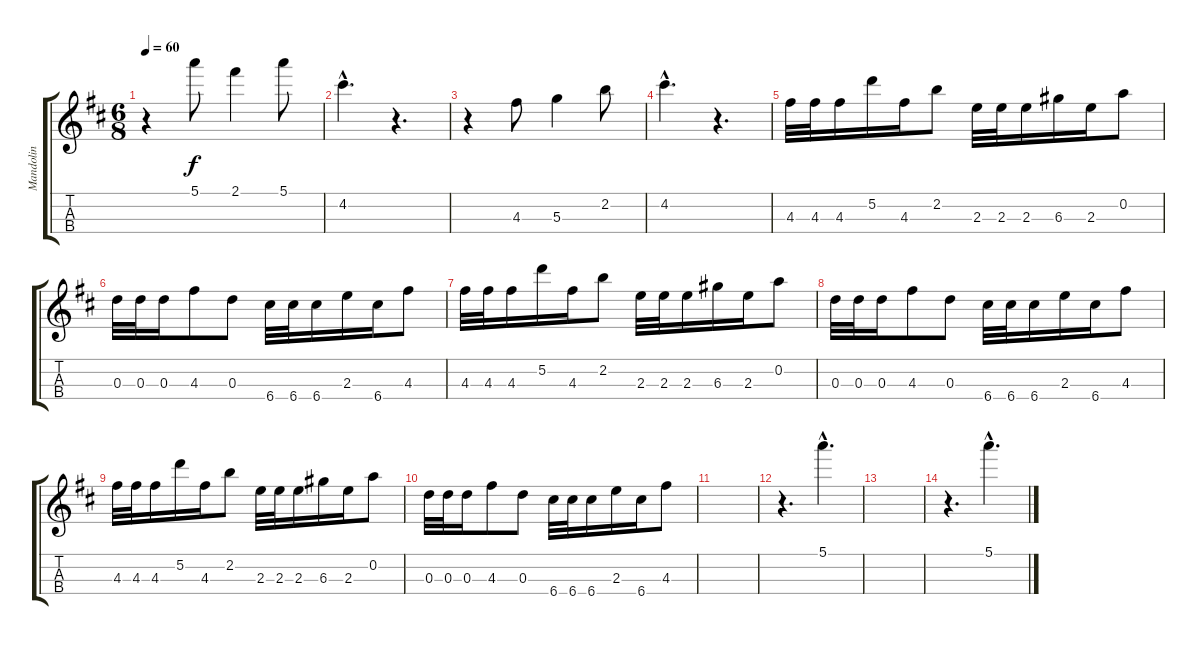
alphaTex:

\track ("Mandolin" "Mandolin") {instrument acousticguitarnylon}
\staff {score tabs}
\tuning (E5 A4 D4 G3) {hide}
\ts (6 8)
\tempo 60
\clef g2
\ks bminor
r.4{dy f} 5.1.8 2.1.4 5.1.8 |
4.2{hac}.4{d} r.4{d} |
r.4 4.3.8 5.3.4 2.2.8 |
4.2{hac}.4{d} r.4{d} |
4.3.32 4.3.32 4.3.16 5.2.16 4.3.16 2.2.8 2.3.32 2.3.32 2.3.16 6.3.16 2.3.16 0.2.8 |
0.3.32 0.3.32 0.3.16 4.3.8 0.3.8 6.4.32 6.4.32 6.4.16 2.3.16 6.4.16 4.3.8 |
4.3.32 4.3.32 4.3.16 5.2.16 4.3.16 2.2.8 2.3.32 2.3.32 2.3.16 6.3.16 2.3.16 0.2.8 |
0.3.32 0.3.32 0.3.16 4.3.8 0.3.8 6.4.32 6.4.32 6.4.16 2.3.16 6.4.16 4.3.8 |
4.3.32 4.3.32 4.3.16 5.2.16 4.3.16 2.2.8 2.3.32 2.3.32 2.3.16 6.3.16 2.3.16 0.2.8 |
0.3.32 0.3.32 0.3.16 4.3.8 0.3.8 6.4.32 6.4.32 6.4.16 2.3.16 6.4.16 4.3.8 |
|
r.4{d} 5.1{hac}.4{d} |
|
r.4{d} 5.1{hac}.4{d}
